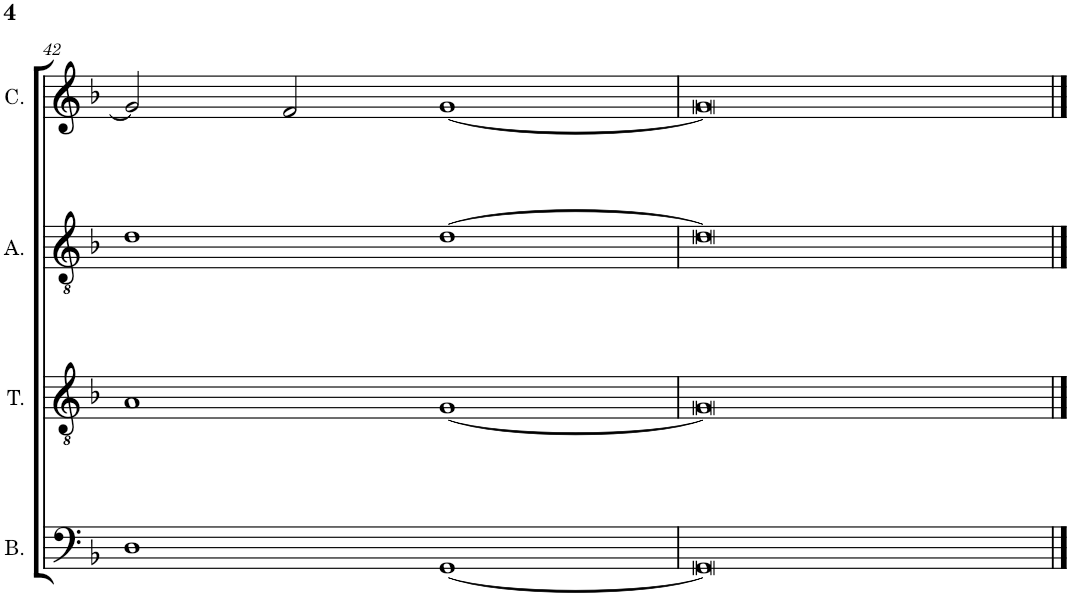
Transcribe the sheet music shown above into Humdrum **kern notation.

**kern	**kern	**kern	**kern
*part4	*part3	*part2	*part1
*staff4	*staff3	*staff2	*staff1
*I"Bassus	*I"Tenor	*I"Altus	*I"Cantus
*I'B.	*I'T.	*I'A.	*I'C.
!!LO:PB:g=z
*clefF4	*clefGv2	*clefGv2	*clefG2
*k[b-]	*k[b-]	*k[b-]	*k[b-]
*M2/1	*M2/1	*M2/1	*M2/1
=42	=42	=42	=42
1D	1A	1d	2g/]
.	.	.	2f/
[1GG	[1G	[1d	[1g
=43	=43	=43	=43
0GG]	0G]	0d]	0g]
==	==	==	==
*-	*-	*-	*-
